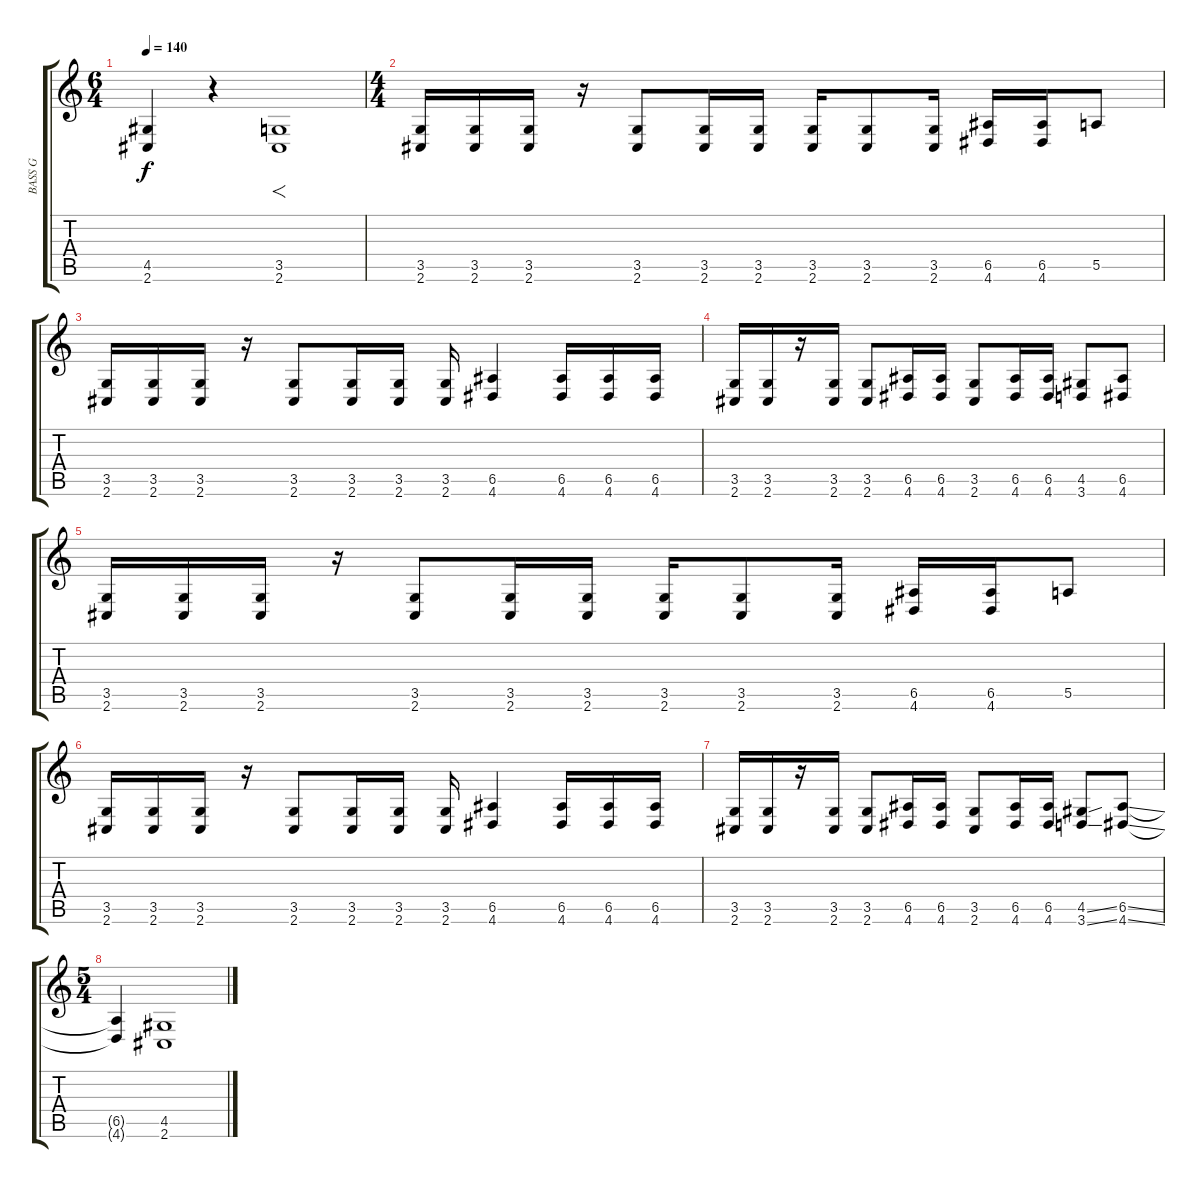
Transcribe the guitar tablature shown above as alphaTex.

\track ("BASS G" "BASS G") {instrument overdrivenguitar}
\staff {score tabs}
\tuning (B3 Gb3 D3 A2 E2 B1) {hide}
\ts (6 4)
\tempo 140
\clef g2
\ks c
(4.5{t} 2.6{t}).4{dy f} r.4 (3.5 2.6).1{f} |
\ts (4 4)
(3.5 2.6).16 (3.5 2.6).16 (3.5 2.6).16 r.16 (3.5 2.6).8 (3.5 2.6).16 (3.5 2.6).16 (3.5 2.6).16 (3.5 2.6).8 (3.5 2.6).16 (6.5 4.6).16 (6.5 4.6).16 5.5.8 |
(3.5 2.6).16 (3.5 2.6).16 (3.5 2.6).16 r.16 (3.5 2.6).8 (3.5 2.6).16 (3.5 2.6).16 (3.5 2.6).16 (6.5 4.6).4 (6.5 4.6).16 (6.5 4.6).16 (6.5 4.6).16 |
(3.5 2.6).16 (3.5 2.6).16 r.16 (3.5 2.6).16 (3.5 2.6).8 (6.5 4.6).16 (6.5 4.6).16 (3.5 2.6).8 (6.5 4.6).16 (6.5 4.6).16 (4.5 3.6).8 (6.5 4.6).8 |
(3.5 2.6).16 (3.5 2.6).16 (3.5 2.6).16 r.16 (3.5 2.6).8 (3.5 2.6).16 (3.5 2.6).16 (3.5 2.6).16 (3.5 2.6).8 (3.5 2.6).16 (6.5 4.6).16 (6.5 4.6).16 5.5.8 |
(3.5 2.6).16 (3.5 2.6).16 (3.5 2.6).16 r.16 (3.5 2.6).8 (3.5 2.6).16 (3.5 2.6).16 (3.5 2.6).16 (6.5 4.6).4 (6.5 4.6).16 (6.5 4.6).16 (6.5 4.6).16 |
(3.5 2.6).16 (3.5 2.6).16 r.16 (3.5 2.6).16 (3.5 2.6).8 (6.5 4.6).16 (6.5 4.6).16 (3.5 2.6).8 (6.5 4.6).16 (6.5 4.6).16 (4.5{ss} 3.6{ss}).8 (6.5{ss} 4.6{ss}).8 |
\ts (5 4)
(6.5{t} 4.6{t}).4 (4.5 2.6).1
